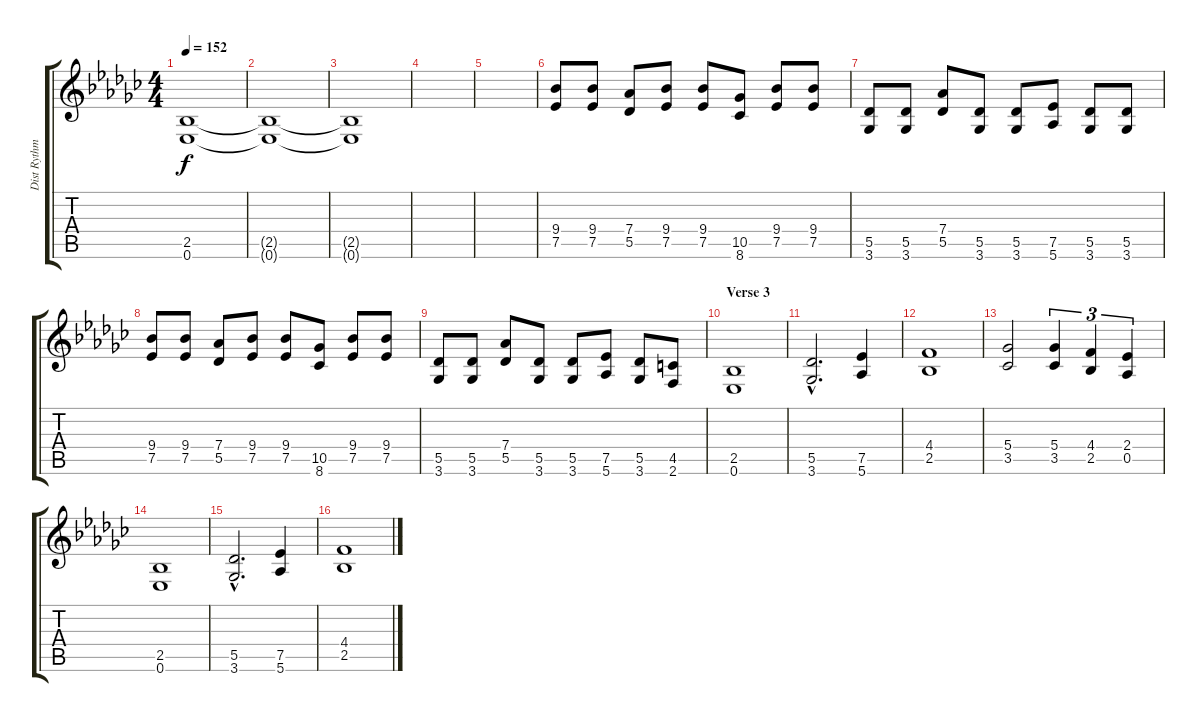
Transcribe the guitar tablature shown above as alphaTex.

\track ("Dist Rythm" "Dist Rythm") {instrument distortionguitar}
\staff {score tabs}
\tuning (Eb4 Bb3 Gb3 Db3 Ab2 Eb2) {hide}
\ts (4 4)
\tempo 152
\clef g2
\ks gb
(2.5{t} 0.6{t}).1{dy f} |
(2.5{t} 0.6{t}).1 |
(2.5{t} 0.6{t}).1 |
|
|
(9.4 7.5).8 (9.4 7.5).8 (7.4 5.5).8 (9.4 7.5).8 (9.4 7.5).8 (10.5 8.6).8 (9.4 7.5).8 (9.4 7.5).8 |
(5.5 3.6).8 (5.5 3.6).8 (7.4 5.5).8 (5.5 3.6).8 (5.5 3.6).8 (7.5 5.6).8 (5.5 3.6).8 (5.5 3.6).8 |
(9.4 7.5).8 (9.4 7.5).8 (7.4 5.5).8 (9.4 7.5).8 (9.4 7.5).8 (10.5 8.6).8 (9.4 7.5).8 (9.4 7.5).8 |
(5.5 3.6).8 (5.5 3.6).8 (7.4 5.5).8 (5.5 3.6).8 (5.5 3.6).8 (7.5 5.6).8 (5.5 3.6).8 (4.5 2.6).8 |
\section ("" "Verse 3")
(2.5 0.6).1 |
(5.5{hac} 3.6{hac}).2{d} (7.5 5.6).4 |
(4.4 2.5).1 |
(5.4 3.5).2 (5.4 3.5).4{tu (3 2)} (4.4 2.5).4{tu (3 2)} (2.4 0.5).4{tu (3 2)} |
(2.5 0.6).1 |
(5.5{hac} 3.6{hac}).2{d} (7.5 5.6).4 |
(4.4 2.5).1
